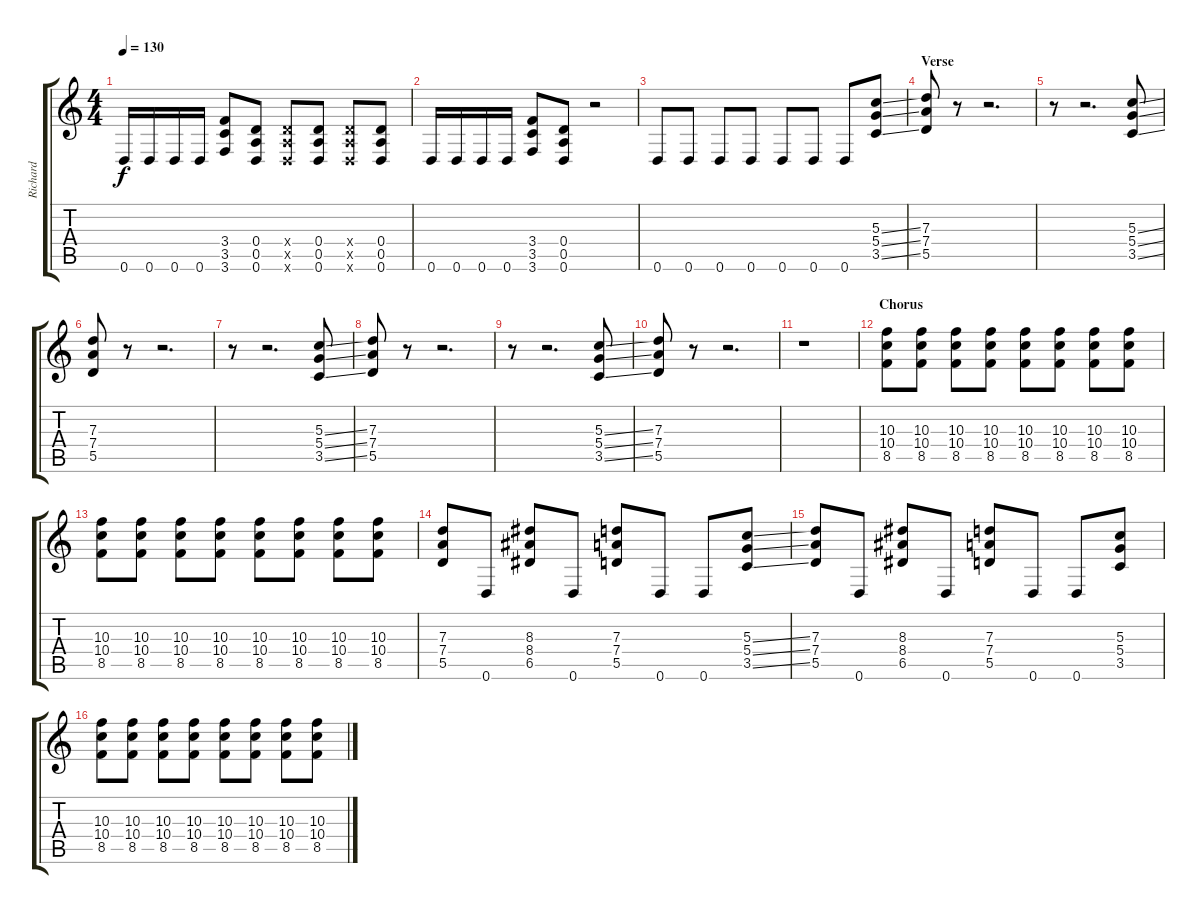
\track ("Richard" "Richard") {instrument distortionguitar}
\staff {score tabs}
\tuning (E4 B3 G3 D3 A2 D2) {hide}
\ts (4 4)
\tempo 130
\clef g2
\ks c
0.6.16{dy f} 0.6.16 0.6.16 0.6.16 (3.4 3.5 3.6).8 (0.4 0.5 0.6).8 (0.4{x} 0.5{x} 0.6{x}).8 (0.4 0.5 0.6).8 (0.4{x} 0.5{x} 0.6{x}).8 (0.4 0.5 0.6).8 |
0.6.16 0.6.16 0.6.16 0.6.16 (3.4 3.5 3.6).8 (0.4 0.5 0.6).8 r.2 |
0.6.8 0.6.8 0.6.8 0.6.8 0.6.8 0.6.8 0.6.8 (5.3{ss} 5.4{ss} 3.5{ss}).8 |
\section ("" "Verse")
(7.3 7.4 5.5).8 r.8 r.2{d} |
r.8 r.2{d} (5.3{ss} 5.4{ss} 3.5{ss}).8 |
(7.3 7.4 5.5).8 r.8 r.2{d} |
r.8 r.2{d} (5.3{ss} 5.4{ss} 3.5{ss}).8 |
(7.3 7.4 5.5).8 r.8 r.2{d} |
r.8 r.2{d} (5.3{ss} 5.4{ss} 3.5{ss}).8 |
(7.3 7.4 5.5).8 r.8 r.2{d} |
r.1 |
\section ("" "Chorus")
(10.3 10.4 8.5).8 (10.3 10.4 8.5).8 (10.3 10.4 8.5).8 (10.3 10.4 8.5).8 (10.3 10.4 8.5).8 (10.3 10.4 8.5).8 (10.3 10.4 8.5).8 (10.3 10.4 8.5).8 |
(10.3 10.4 8.5).8 (10.3 10.4 8.5).8 (10.3 10.4 8.5).8 (10.3 10.4 8.5).8 (10.3 10.4 8.5).8 (10.3 10.4 8.5).8 (10.3 10.4 8.5).8 (10.3 10.4 8.5).8 |
(7.3 7.4 5.5).8 0.6.8 (8.3 8.4 6.5).8 0.6.8 (7.3 7.4 5.5).8 0.6.8 0.6.8 (5.3{ss} 5.4{ss} 3.5{ss}).8 |
(7.3 7.4 5.5).8 0.6.8 (8.3 8.4 6.5).8 0.6.8 (7.3 7.4 5.5).8 0.6.8 0.6.8 (5.3 5.4 3.5).8 |
(10.3 10.4 8.5).8 (10.3 10.4 8.5).8 (10.3 10.4 8.5).8 (10.3 10.4 8.5).8 (10.3 10.4 8.5).8 (10.3 10.4 8.5).8 (10.3 10.4 8.5).8 (10.3 10.4 8.5).8
